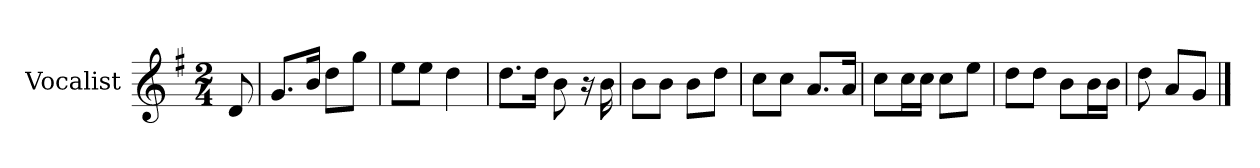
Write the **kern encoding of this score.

**kern
*part1
*staff1
*I"Vocalist
*k[f#]
*G:
*M2/4
=
8d
=1
8.gL
16bJk
8ddL
8ggJ
=2
8eeL
8eeJ
4dd
=3
8.ddL
16ddJk
8b
16r
16b
=4
8bL
8bJ
8bL
8ddJ
=5
8ccL
8ccJ
8.aL
16aJk
=6
8ccL
16ccL
16ccJJ
8ccL
8eeJ
=7
8ddL
8ddJ
8bL
16bL
16bJJ
=8
8dd
8aL
8gJ
==
*-
